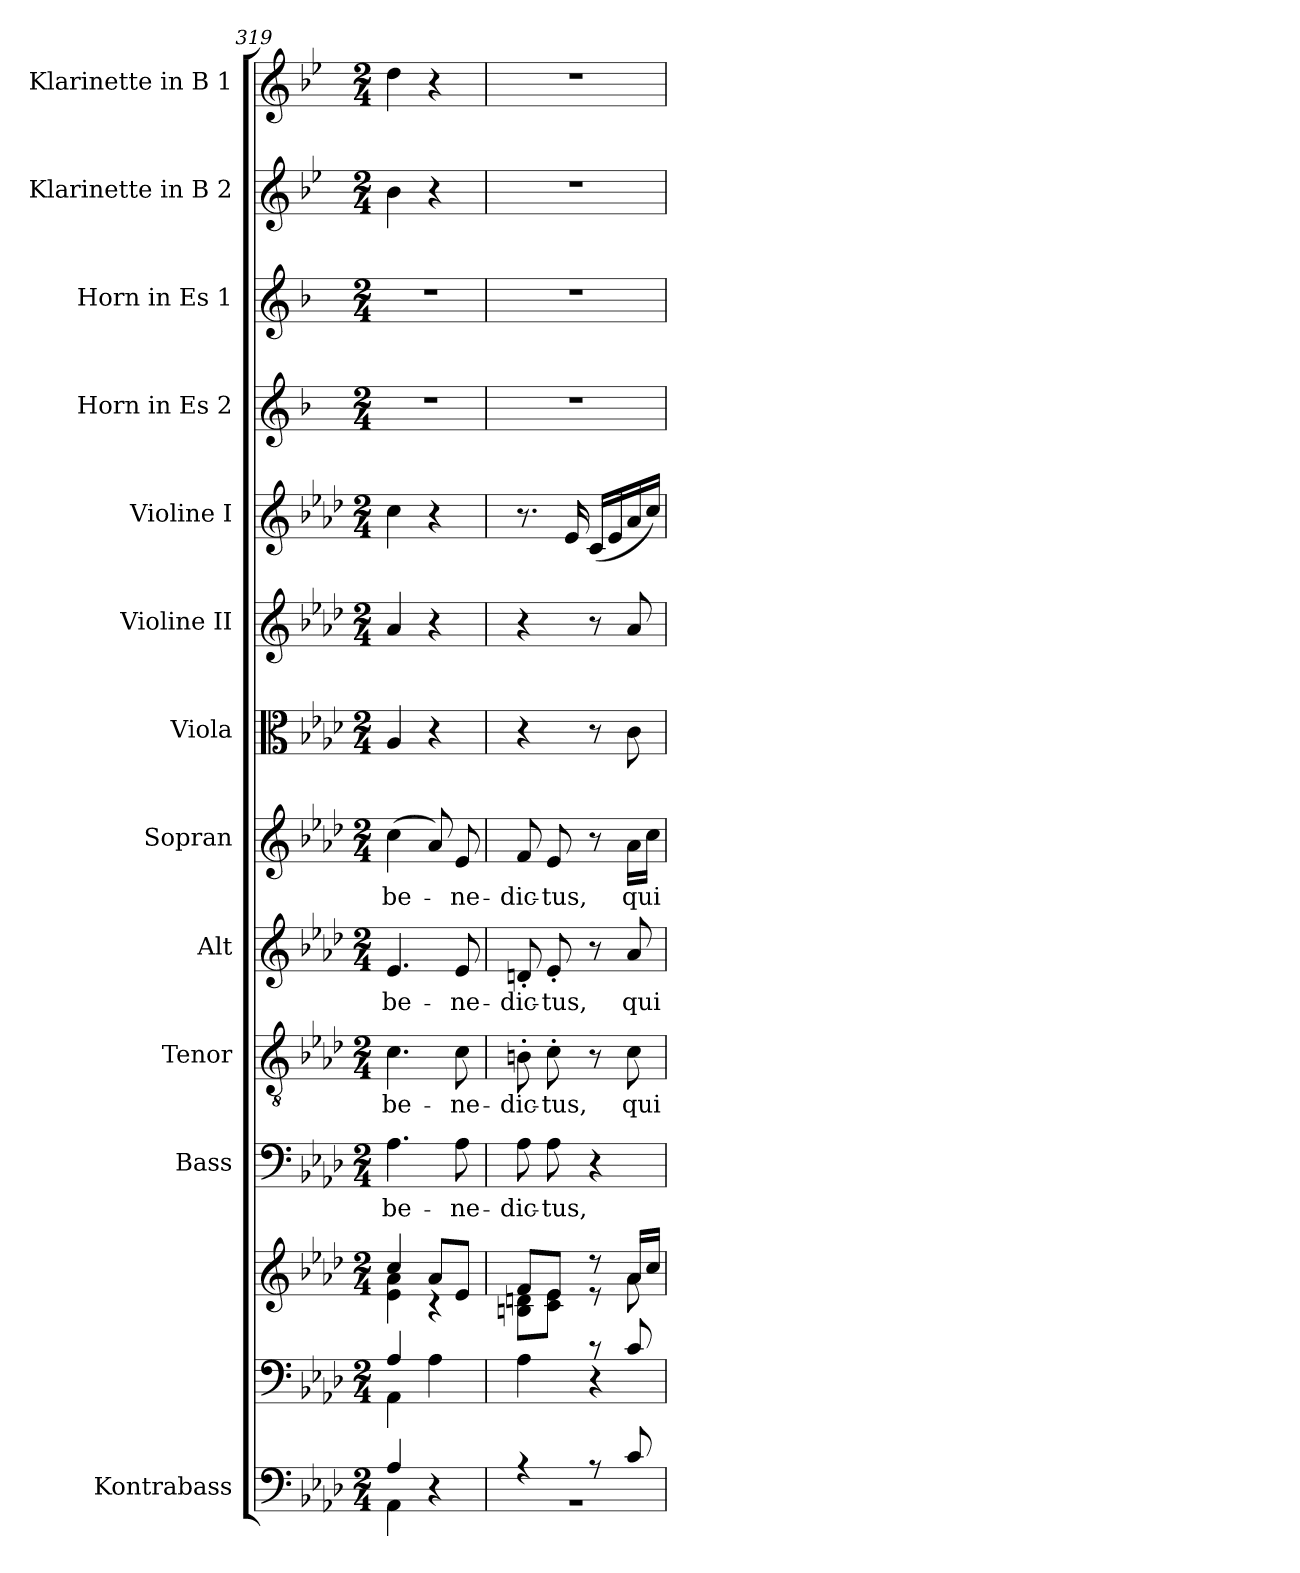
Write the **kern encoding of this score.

**kern	**kern	**kern	**kern	**text	**kern	**text	**kern	**text	**kern	**text	**kern	**kern	**kern	**kern	**kern	**kern	**kern
*part13	*part12	*part12	*part11	*part11	*part10	*part10	*part9	*part9	*part8	*part8	*part7	*part6	*part5	*part4	*part3	*part2	*part1
*staff14	*staff13	*staff12	*staff11	*staff11	*staff10	*staff10	*staff9	*staff9	*staff8	*staff8	*staff7	*staff6	*staff5	*staff4	*staff3	*staff2	*staff1
*I"Kontrabass	*	*	*I"Bass	*	*I"Tenor	*	*I"Alt	*	*I"Sopran	*	*I"Viola	*I"Violine II	*I"Violine I	*I"Horn in Es 2	*I"Horn in Es 1	*I"Klarinette in B 2	*I"Klarinette in B 1
*I'Kb.	*	*	*I'B	*	*I'T	*	*I'A	*	*I'S	*	*I'Vla.	*I'Vl. II	*I'Vl. I	*I'Hrn. 2	*I'Hrn. 1	*	*
*clefF4	*clefF4	*clefG2	*clefF4	*	*clefGv2	*	*clefG2	*	*clefG2	*	*clefC3	*clefG2	*clefG2	*clefG2	*clefG2	*clefG2	*clefG2
*ITrd7c12	*	*	*	*	*	*	*	*	*	*	*	*	*	*ITrd5c9	*ITrd5c9	*ITrd1c2	*ITrd1c2
*k[b-e-a-d-]	*k[b-e-a-d-]	*k[b-e-a-d-]	*k[b-e-a-d-]	*	*k[b-e-a-d-]	*	*k[b-e-a-d-]	*	*k[b-e-a-d-]	*	*k[b-e-a-d-]	*k[b-e-a-d-]	*k[b-e-a-d-]	*k[b-e-a-d-]	*k[b-e-a-d-]	*k[b-e-a-d-]	*k[b-e-a-d-]
*A-:	*A-:	*A-:	*A-:	*	*A-:	*	*A-:	*	*A-:	*	*A-:	*A-:	*A-:	*A-:	*A-:	*A-:	*A-:
*M2/4	*M2/4	*M2/4	*M2/4	*	*M2/4	*	*M2/4	*	*M2/4	*	*M2/4	*M2/4	*M2/4	*M2/4	*M2/4	*M2/4	*M2/4
=319	=319	=319	=319	=319	=319	=319	=319	=319	=319	=319	=319	=319	=319	=319	=319	=319	=319
*^	*^	*^	*	*	*	*	*	*	*	*	*	*	*	*	*	*	*
!	!	!	!	!	!	!	!LO:LY:b	!	!LO:LY:b	!	!LO:LY:b	!	!LO:LY:b	!	!	!	!	!	!	!
4AA-/	4AAA-\	4A-/	4AA-\	4cc/	4e-\ 4a-\	4.A-\	be-	4.c\	be-	4.e-/	be-	(>4cc\	be-	4A-/	4a-/	4cc\	2r	2r	4a-\	4cc\
4r	4ryy	4ryy	4A-\	8a-/L	4rc	.	.	.	.	.	.	8a-/)	.	4r	4r	4r	.	.	4r	4r
!	!	!	!	!	!	!	!LO:LY:b	!	!LO:LY:b	!	!LO:LY:b	!	!LO:LY:b	!	!	!	!	!	!	!
.	.	.	.	8e-/J	.	8A-\	-ne-	8c\	-ne-	8e-/	-ne-	8e-/	-ne-	.	.	.	.	.	.	.
=320	=320	=320	=320	=320	=320	=320	=320	=320	=320	=320	=320	=320	=320	=320	=320	=320	=320	=320	=320	=320
!	!	!	!	!	!	!	!LO:LY:b	!	!LO:LY:b	!	!LO:LY:b	!	!LO:LY:b	!	!	!	!	!	!	!
4rA	2rBB	4ryy	4A-\	8f/L	8Bn\ 8dn\L	8A-\	-dic-	8Bn'>\	-dic-	8dn'</	-dic-	8f/	-dic-	4r	4r	8.r	2r	2r	2r	2r
!	!	!	!	!	!	!	!LO:LY:b	!	!LO:LY:b	!	!LO:LY:b	!	!LO:LY:b	!	!	!	!	!	!	!
.	.	.	.	8e-/J	8c\ 8e-\J	8A-\	-tus,	8c'>\	-tus,	8e-'</	-tus,	8e-/	-tus,	.	.	.	.	.	.	.
.	.	.	.	.	.	.	.	.	.	.	.	.	.	.	.	16e-/	.	.	.	.
8rA	.	8rc	4rC	8r	8r	4r	.	8r	.	8r	.	8r	.	8r	8r	(<16c/LL	.	.	.	.
.	.	.	.	.	.	.	.	.	.	.	.	.	.	.	.	16e-/	.	.	.	.
!	!	!	!	!	!	!	!	!	!LO:LY:b	!	!LO:LY:b	!	!LO:LY:b	!	!	!	!	!	!	!
8C/	.	8c/	.	16a-/LL	8a-\	.	.	8c\	qui	8a-/	qui	16a-\LL	qui	8c\	8a-/	16a-/	.	.	.	.
.	.	.	.	16cc/JJ	.	.	.	.	.	.	.	16cc\JJ	.	.	.	16cc/JJ)	.	.	.	.
*v	*v	*	*	*	*	*	*	*	*	*	*	*	*	*	*	*	*	*	*	*
*	*v	*v	*	*	*	*	*	*	*	*	*	*	*	*	*	*	*	*	*
*	*	*v	*v	*	*	*	*	*	*	*	*	*	*	*	*	*	*	*
=	=	=	=	=	=	=	=	=	=	=	=	=	=	=	=	=	=
*-	*-	*-	*-	*-	*-	*-	*-	*-	*-	*-	*-	*-	*-	*-	*-	*-	*-
